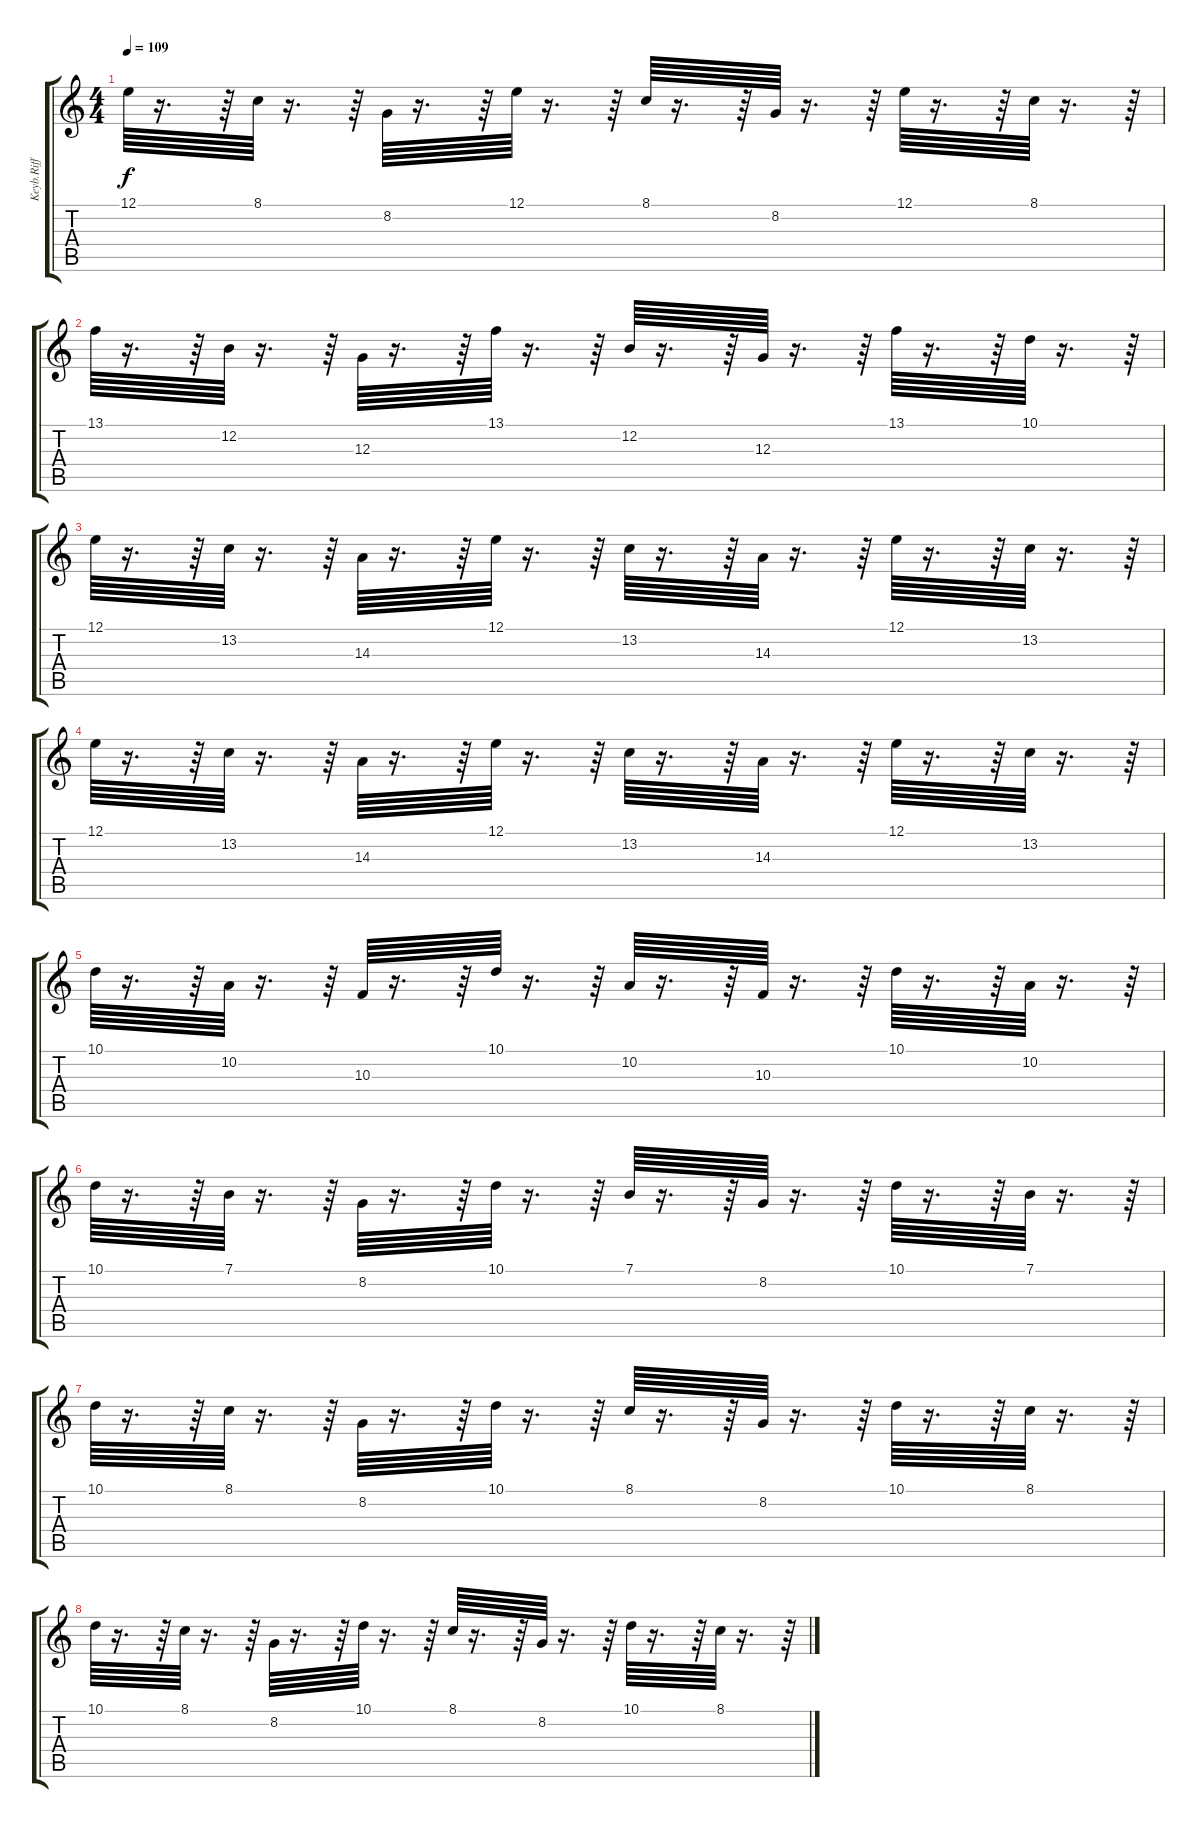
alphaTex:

\track ("Keyb.Riff" "Keyb.Riff") {instrument fx4atmosphere}
\staff {score tabs}
\tuning (E4 B3 G3 D3 A2 E2) {hide}
\ts (4 4)
\tempo 109
\clef g2
\ks c
12.1.64{dy f} r.16{d} r.64 8.1.64 r.16{d} r.64 8.2.64 r.16{d} r.64 12.1.64 r.16{d} r.64 8.1.64 r.16{d} r.64 8.2.64 r.16{d} r.64 12.1.64 r.16{d} r.64 8.1.64 r.16{d} r.64 |
13.1.64 r.16{d} r.64 12.2.64 r.16{d} r.64 12.3.64 r.16{d} r.64 13.1.64 r.16{d} r.64 12.2.64 r.16{d} r.64 12.3.64 r.16{d} r.64 13.1.64 r.16{d} r.64 10.1.64 r.16{d} r.64 |
12.1.64 r.16{d} r.64 13.2.64 r.16{d} r.64 14.3.64 r.16{d} r.64 12.1.64 r.16{d} r.64 13.2.64 r.16{d} r.64 14.3.64 r.16{d} r.64 12.1.64 r.16{d} r.64 13.2.64 r.16{d} r.64 |
12.1.64 r.16{d} r.64 13.2.64 r.16{d} r.64 14.3.64 r.16{d} r.64 12.1.64 r.16{d} r.64 13.2.64 r.16{d} r.64 14.3.64 r.16{d} r.64 12.1.64 r.16{d} r.64 13.2.64 r.16{d} r.64 |
10.1.64 r.16{d} r.64 10.2.64 r.16{d} r.64 10.3.64 r.16{d} r.64 10.1.64 r.16{d} r.64 10.2.64 r.16{d} r.64 10.3.64 r.16{d} r.64 10.1.64 r.16{d} r.64 10.2.64 r.16{d} r.64 |
10.1.64 r.16{d} r.64 7.1.64 r.16{d} r.64 8.2.64 r.16{d} r.64 10.1.64 r.16{d} r.64 7.1.64 r.16{d} r.64 8.2.64 r.16{d} r.64 10.1.64 r.16{d} r.64 7.1.64 r.16{d} r.64 |
10.1.64 r.16{d} r.64 8.1.64 r.16{d} r.64 8.2.64 r.16{d} r.64 10.1.64 r.16{d} r.64 8.1.64 r.16{d} r.64 8.2.64 r.16{d} r.64 10.1.64 r.16{d} r.64 8.1.64 r.16{d} r.64 |
10.1.64 r.16{d} r.64 8.1.64 r.16{d} r.64 8.2.64 r.16{d} r.64 10.1.64 r.16{d} r.64 8.1.64 r.16{d} r.64 8.2.64 r.16{d} r.64 10.1.64 r.16{d} r.64 8.1.64 r.16{d} r.64
